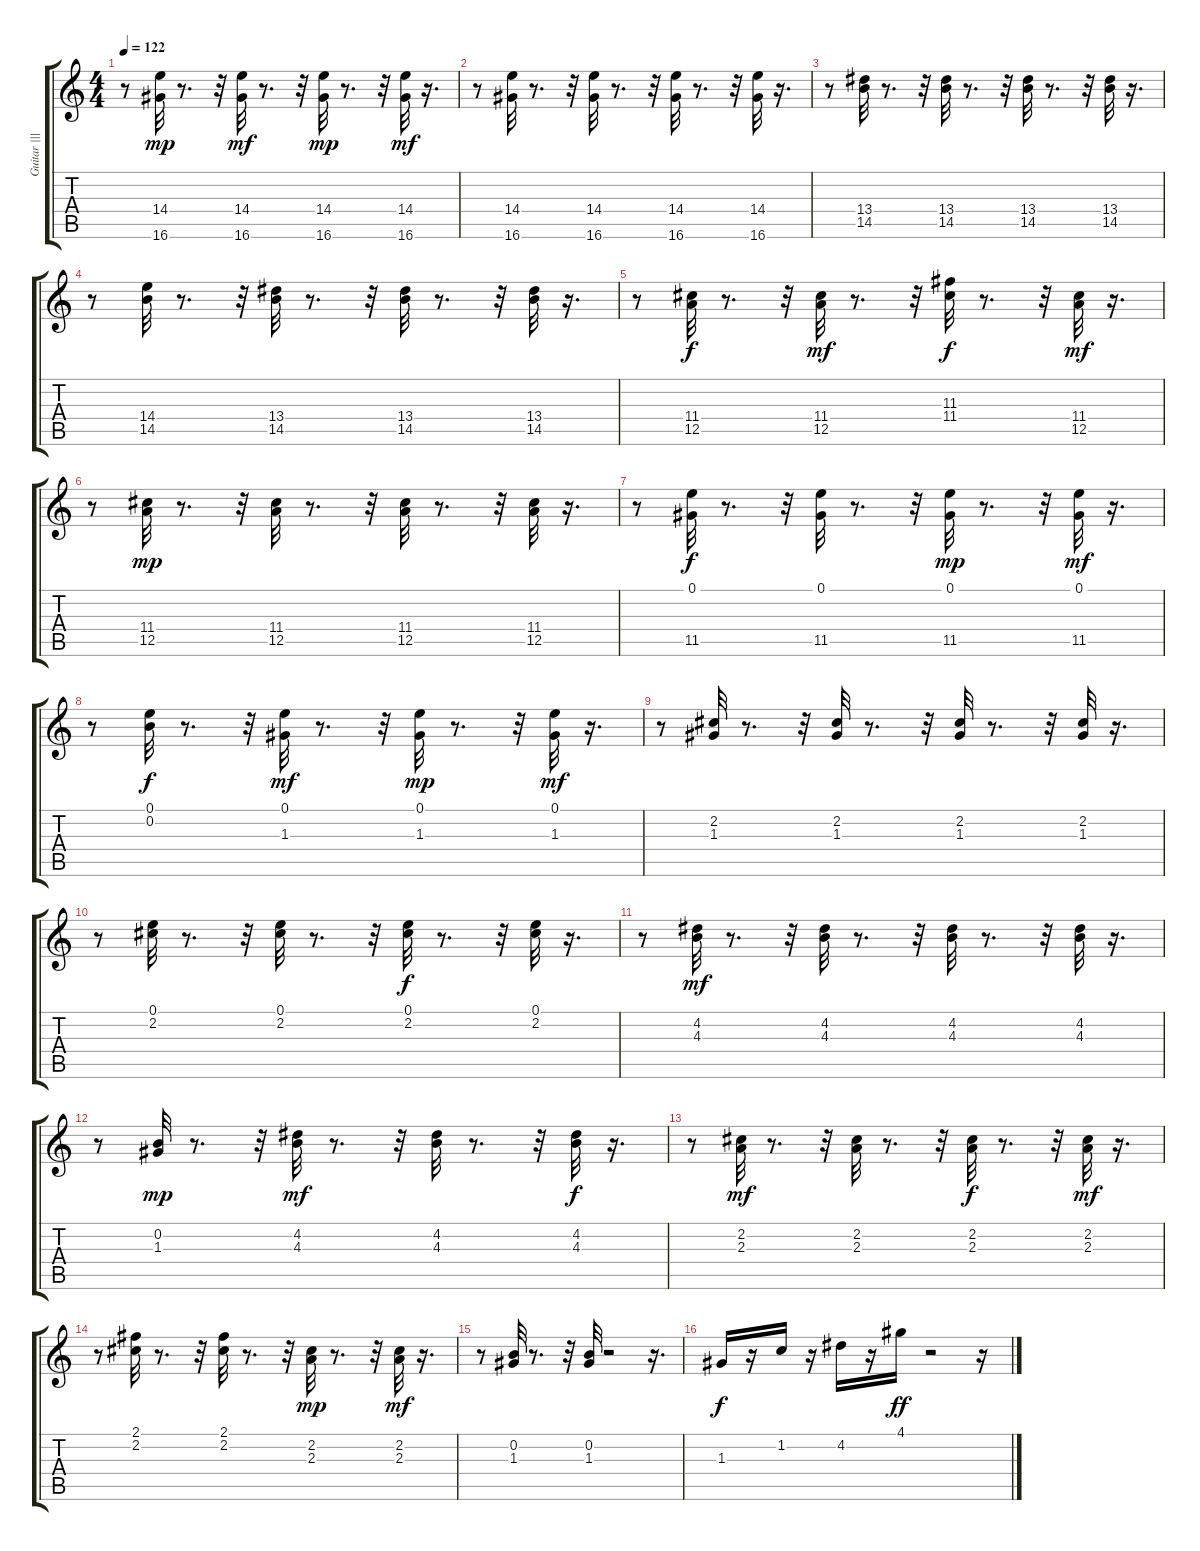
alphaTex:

\track ("Guitar |||" "Guitar |||") {instrument acousticguitarsteel}
\staff {score tabs}
\tuning (E4 B3 G3 D3 A2 E2) {hide}
\ts (4 4)
\tempo 122
\clef g2
\ks c
r.8{dy mf} (14.4 16.6).32{dy mp} r.8{d} r.32 (14.4 16.6).32{dy mf} r.8{d} r.32 (14.4 16.6).32{dy mp} r.8{d} r.32 (14.4 16.6).32{dy mf} r.16{d} |
r.8 (14.4 16.6).32 r.8{d} r.32 (14.4 16.6).32 r.8{d} r.32 (14.4 16.6).32 r.8{d} r.32 (14.4 16.6).32 r.16{d} |
r.8 (13.4 14.5).32 r.8{d} r.32 (13.4 14.5).32 r.8{d} r.32 (13.4 14.5).32 r.8{d} r.32 (13.4 14.5).32 r.16{d} |
r.8 (14.4 14.5).32 r.8{d} r.32 (13.4 14.5).32 r.8{d} r.32 (13.4 14.5).32 r.8{d} r.32 (13.4 14.5).32 r.16{d} |
r.8 (11.4 12.5).32{dy f} r.8{d} r.32 (11.4 12.5).32{dy mf} r.8{d} r.32 (11.3 11.4).32{dy f} r.8{d} r.32 (11.4 12.5).32{dy mf} r.16{d} |
r.8 (11.4 12.5).32{dy mp} r.8{d} r.32 (11.4 12.5).32 r.8{d} r.32 (11.4 12.5).32 r.8{d} r.32 (11.4 12.5).32 r.16{d} |
r.8 (0.1 11.5).32{dy f} r.8{d} r.32 (0.1 11.5).32 r.8{d} r.32 (0.1 11.5).32{dy mp} r.8{d} r.32 (0.1 11.5).32{dy mf} r.16{d} |
r.8 (0.1 0.2).32{dy f} r.8{d} r.32 (0.1 1.3).32{dy mf} r.8{d} r.32 (0.1 1.3).32{dy mp} r.8{d} r.32 (0.1 1.3).32{dy mf} r.16{d} |
r.8 (2.2 1.3).32 r.8{d} r.32 (2.2 1.3).32 r.8{d} r.32 (2.2 1.3).32 r.8{d} r.32 (2.2 1.3).32 r.16{d} |
r.8 (0.1 2.2).32 r.8{d} r.32 (0.1 2.2).32 r.8{d} r.32 (0.1 2.2).32{dy f} r.8{d} r.32 (0.1 2.2).32 r.16{d} |
r.8 (4.2 4.3).32{dy mf} r.8{d} r.32 (4.2 4.3).32 r.8{d} r.32 (4.2 4.3).32 r.8{d} r.32 (4.2 4.3).32 r.16{d} |
r.8 (0.2 1.3).32{dy mp} r.8{d} r.32 (4.2 4.3).32{dy mf} r.8{d} r.32 (4.2 4.3).32 r.8{d} r.32 (4.2 4.3).32{dy f} r.16{d} |
r.8 (2.2 2.3).32{dy mf} r.8{d} r.32 (2.2 2.3).32 r.8{d} r.32 (2.2 2.3).32{dy f} r.8{d} r.32 (2.2 2.3).32{dy mf} r.16{d} |
r.8 (2.1 2.2).32 r.8{d} r.32 (2.1 2.2).32 r.8{d} r.32 (2.2 2.3).32{dy mp} r.8{d} r.32 (2.2 2.3).32{dy mf} r.16{d} |
r.8 (0.2 1.3).32 r.8{d} r.32 (0.2 1.3).32 r.2 r.16{d} |
1.3.16{dy f} r.16 1.2.16 r.16 4.2.16 r.16 4.1.16{dy ff} r.2 r.16
